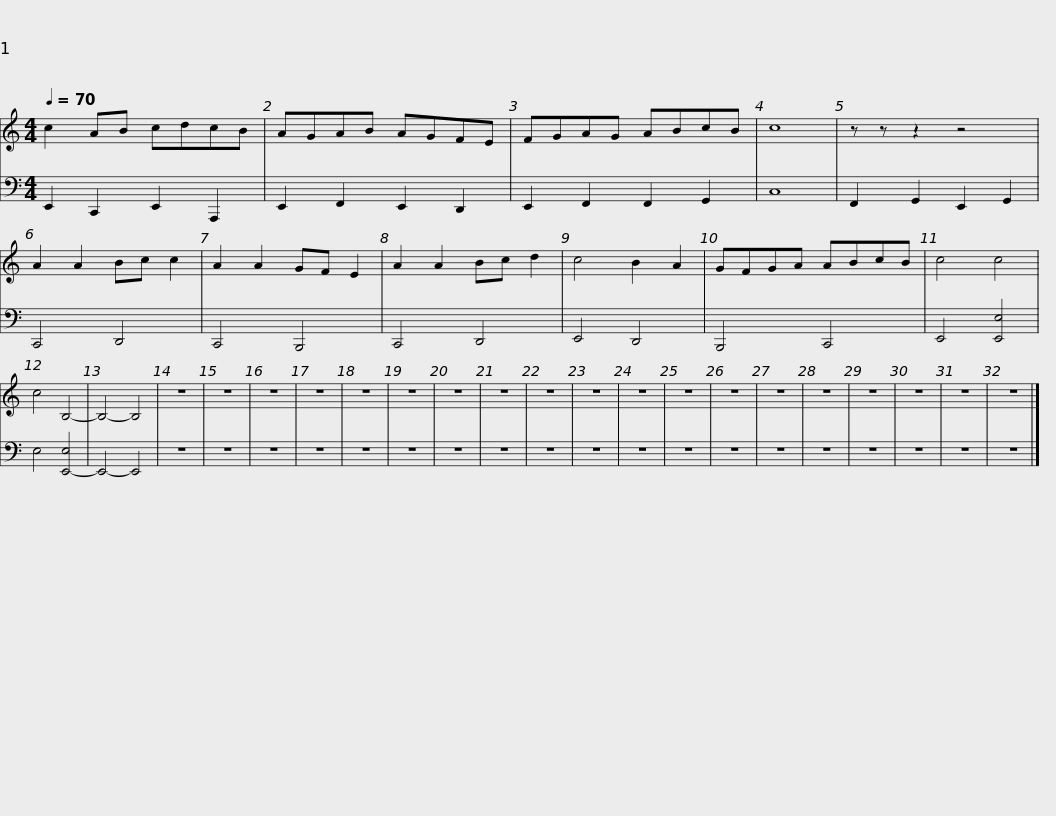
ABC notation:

X:1
%%score { 1 | 2 }
L:1/8
Q:1/4=70
M:4/4
I:linebreak $
K:C
V:1 treble
V:2 bass
V:1
 c2 AB cdcB | AGAB AGFE | FGAG ABcB | c8 | z z z2 z4 | %5
 A2 A2 Bc c2 |$ A2 A2 GF E2 | A2 A2 Bc d2 | c4 B2 A2 | GFGA ABcB | %10
 c4 c4 | c4 B,4- | B,4- B,4 | z8 | z8 | %15
 z8 | z8 |$ z8 | z8 | z8 | %20
 z8 | z8 | z8 | z8 | z8 | %25
 z8 | z8 | z8 | z8 | z8 | %30
 z8 | z8 |] %32
V:2
 E,,2 C,,2 E,,2 A,,,2 | E,,2 F,,2 E,,2 D,,2 | E,,2 F,,2 F,,2 G,,2 | C,8 | F,,2 G,,2 E,,2 G,,2 | %5
 C,,4 D,,4 |$ C,,4 B,,,4 | C,,4 D,,4 | E,,4 D,,4 | B,,,4 C,,4 | %10
 E,,4 [E,,E,]4 | E,4 [E,,-E,]4 | E,,4- E,,4 | z8 | z8 | %15
 z8 | z8 |$ z8 | z8 | z8 | %20
 z8 | z8 | z8 | z8 | z8 | %25
 z8 | z8 | z8 | z8 | z8 | %30
 z8 | z8 |] %32
